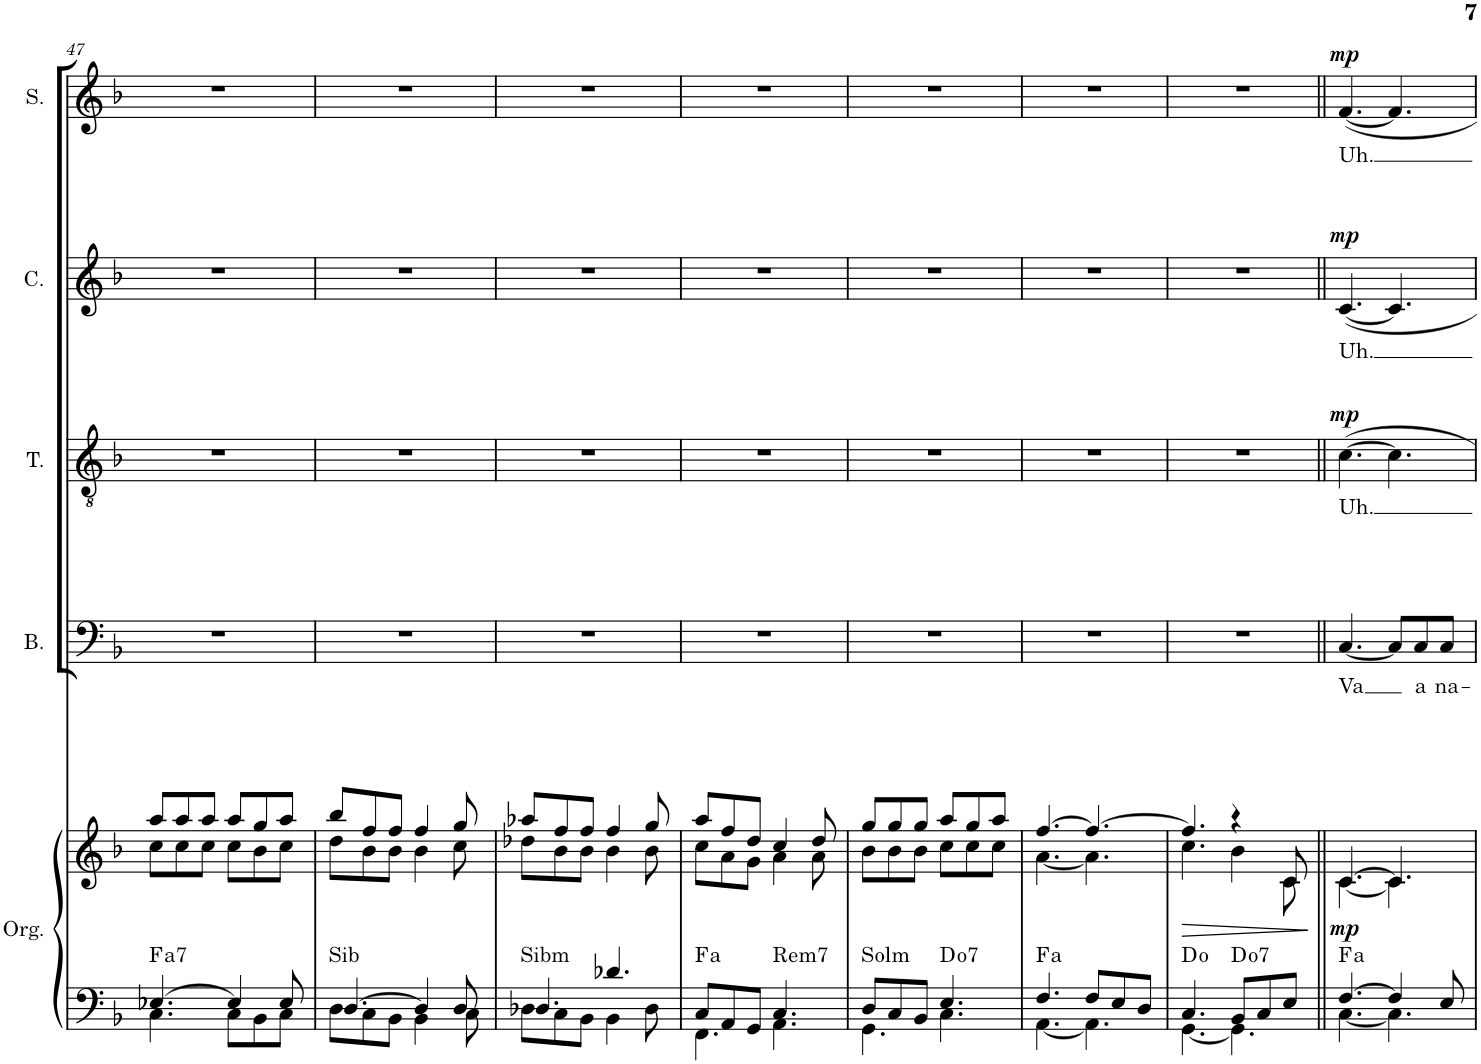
**kern	**kern	**dynam	**harte	**kern	**text	**kern	**text	**dynam	**kern	**text	**dynam	**kern	**text	**dynam
*part5	*part5	*part5	*part5	*part4	*part4	*part3	*part3	*part3	*part2	*part2	*part2	*part1	*part1	*part1
*staff6	*staff5	*staff5/6	*	*staff4	*staff4	*staff3	*staff3	*staff3	*staff2	*staff2	*staff2	*staff1	*staff1	*staff1
*I"Órgano	*	*	*	*I"Bajo	*	*I"Tenor	*	*	*I"Contralto	*	*	*I"Soprano	*	*
*	*	*	*	*I'B.	*	*I'T.	*	*	*I'C.	*	*	*I'S.	*	*
!!LO:PB:g=z
*clefF4	*clefG2	*	*	*clefF4	*	*clefGv2	*	*	*clefG2	*	*	*clefG2	*	*
*k[b-]	*k[b-]	*	*	*k[b-]	*	*k[b-]	*	*	*k[b-]	*	*	*k[b-]	*	*
*M6/8	*M6/8	*	*	*M6/8	*	*M6/8	*	*	*M6/8	*	*	*M6/8	*	*
=47	=47	=47	=47	=47	=47	=47	=47	=47	=47	=47	=47	=47	=47	=47
*^	*^	*	*	*	*	*	*	*	*	*	*	*	*	*
!	!	!	!	!	!LO:H:kt=a	!	!	!	!	!	!	!	!	!	!	!
[4.E-X/	4.C\	8aa/L	8cc\L	.	.	2.r	.	2.r	.	.	2.r	.	.	2.r	.	.
.	.	8aa/	8cc\	.	.	.	.	.	.	.	.	.	.	.	.	.
.	.	8aa/J	8cc\J	.	.	.	.	.	.	.	.	.	.	.	.	.
4E-/]	8C\L	8aa/L	8cc\L	.	.	.	.	.	.	.	.	.	.	.	.	.
.	8BB-\	8gg/	8b-\	.	.	.	.	.	.	.	.	.	.	.	.	.
8E-/	8C\J	8aa/J	8cc\J	.	.	.	.	.	.	.	.	.	.	.	.	.
=48	=48	=48	=48	=48	=48	=48	=48	=48	=48	=48	=48	=48	=48	=48	=48	=48
!	!	!	!	!	!LO:H:kt=Sib	!	!	!	!	!	!	!	!	!	!	!
[4.D/	8D\L	8bb-/L	8dd\L	.	N	2.r	.	2.r	.	.	2.r	.	.	2.r	.	.
.	8C\	8ff/	8b-\	.	.	.	.	.	.	.	.	.	.	.	.	.
.	8BB-\J	8ff/J	8b-\J	.	.	.	.	.	.	.	.	.	.	.	.	.
4D/]	4BB-\	4ff/	4b-\	.	.	.	.	.	.	.	.	.	.	.	.	.
8D/	8C\	8gg/	8cc\	.	.	.	.	.	.	.	.	.	.	.	.	.
=49	=49	=49	=49	=49	=49	=49	=49	=49	=49	=49	=49	=49	=49	=49	=49	=49
!	!	!	!	!	!LO:H:kt=Sibm	!	!	!	!	!	!	!	!	!	!	!
4.D-X/	8D-\L	8aa-X/L	8dd-X\L	.	N	2.r	.	2.r	.	.	2.r	.	.	2.r	.	.
.	8C\	8ff/	8b-\	.	.	.	.	.	.	.	.	.	.	.	.	.
.	8BB-\J	8ff/J	8b-\J	.	.	.	.	.	.	.	.	.	.	.	.	.
4.d-X/	4BB-\	4ff/	4b-\	.	.	.	.	.	.	.	.	.	.	.	.	.
.	8D-\	8gg/	8b-\	.	.	.	.	.	.	.	.	.	.	.	.	.
=50	=50	=50	=50	=50	=50	=50	=50	=50	=50	=50	=50	=50	=50	=50	=50	=50
!	!	!	!	!	!LO:H:kt=a	!	!	!	!	!	!	!	!	!	!	!
8C/L	4.FF\	8aa/L	8cc\L	.	.	2.r	.	2.r	.	.	2.r	.	.	2.r	.	.
8AA/	.	8ff/	8a\	.	.	.	.	.	.	.	.	.	.	.	.	.
8GG/J	.	8dd/J	8g\J	.	.	.	.	.	.	.	.	.	.	.	.	.
!	!	!	!	!	!LO:H:kt=Rem7	!	!	!	!	!	!	!	!	!	!	!
4.C/	4.AA\	4cc/	4a\	.	N	.	.	.	.	.	.	.	.	.	.	.
.	.	8dd/	8a\	.	.	.	.	.	.	.	.	.	.	.	.	.
=51	=51	=51	=51	=51	=51	=51	=51	=51	=51	=51	=51	=51	=51	=51	=51	=51
!	!	!	!	!	!LO:H:kt=Solm	!	!	!	!	!	!	!	!	!	!	!
8D/L	4.GG\	8gg/L	8b-\L	.	N	2.r	.	2.r	.	.	2.r	.	.	2.r	.	.
8C/	.	8gg/	8b-\	.	.	.	.	.	.	.	.	.	.	.	.	.
8BB-/J	.	8gg/J	8b-\J	.	.	.	.	.	.	.	.	.	.	.	.	.
!	!	!	!	!	!LO:H:kt=7	!	!	!	!	!	!	!	!	!	!	!
4.E/	4.C\	8aa/L	8cc\L	.	D:dim7	.	.	.	.	.	.	.	.	.	.	.
.	.	8gg/	8cc\	.	.	.	.	.	.	.	.	.	.	.	.	.
.	.	8aa/J	8cc\J	.	.	.	.	.	.	.	.	.	.	.	.	.
=52	=52	=52	=52	=52	=52	=52	=52	=52	=52	=52	=52	=52	=52	=52	=52	=52
!	!	!	!	!	!LO:H:kt=a	!	!	!	!	!	!	!	!	!	!	!
4.F/	[4.AA\	[4.ff/	[4.a\	.	.	2.r	.	2.r	.	.	2.r	.	.	2.r	.	.
8F/L	4.AA\]	4.ff/_	4.a\]	.	.	.	.	.	.	.	.	.	.	.	.	.
8E/	.	.	.	.	.	.	.	.	.	.	.	.	.	.	.	.
8D/J	.	.	.	.	.	.	.	.	.	.	.	.	.	.	.	.
=53	=53	=53	=53	=53	=53	=53	=53	=53	=53	=53	=53	=53	=53	=53	=53	=53
!	!	!	!	!LO:HP:b	!	!	!	!	!	!	!	!	!	!	!	!
4.C/	[4.GG\	4.ff/]	4.cc\	>	D:dim	2.r	.	2.r	.	.	2.r	.	.	2.r	.	.
!	!	!	!	!	!LO:H:kt=7	!	!	!	!	!	!	!	!	!	!	!
8BB-/L	4.GG\]	4r	4b-\	.	D:dim7	.	.	.	.	.	.	.	.	.	.	.
8C/	.	.	.	.	.	.	.	.	.	.	.	.	.	.	.	.
8E/J	.	8c/	8c\	.	.	.	.	.	.	.	.	.	.	.	.	.
*v	*v	*	*	*	*	*	*	*	*	*	*	*	*	*	*	*
*	*v	*v	*	*	*	*	*	*	*	*	*	*	*	*	*
.	.	]	.	.	.	.	.	.	.	.	.	.	.	.
=54||	=54||	=54||	=54||	=54||	=54||	=54||	=54||	=54||	=54||	=54||	=54||	=54||	=54||	=54||
*^	*^	*	*	*	*	*	*	*	*	*	*	*	*	*
!	!	!	!	!LO:DY:b	!LO:H:kt=a	!	!LO:LY:b	!	!LO:LY:b	!LO:DY:a	!	!LO:LY:b	!LO:DY:a	!	!LO:LY:b	!LO:DY:a
[4.F/	[4.C\	[4.c/	[4.c\	mp	.	[4.C/	Va	[4.c\	Uh.	mp	[4.c/	Uh.	mp	[4.f/	Uh.	mp
4F/]	4.C\]	4.c/]	4.c\]	.	.	8C/L]	.	4.c\]	.	.	4.c/]	.	.	4.f/]	.	.
!	!	!	!	!	!	!	!LO:LY:b	!	!	!	!	!	!	!	!	!
.	.	.	.	.	.	8C/	a	.	.	.	.	.	.	.	.	.
!	!	!	!	!	!	!	!LO:LY:b	!	!	!	!	!	!	!	!	!
8E/	.	.	.	.	.	8C/J	na-	.	.	.	.	.	.	.	.	.
*v	*v	*	*	*	*	*	*	*	*	*	*	*	*	*	*	*
*	*v	*v	*	*	*	*	*	*	*	*	*	*	*	*	*
=	=	=	=	=	=	=	=	=	=	=	=	=	=	=
*-	*-	*-	*-	*-	*-	*-	*-	*-	*-	*-	*-	*-	*-	*-
